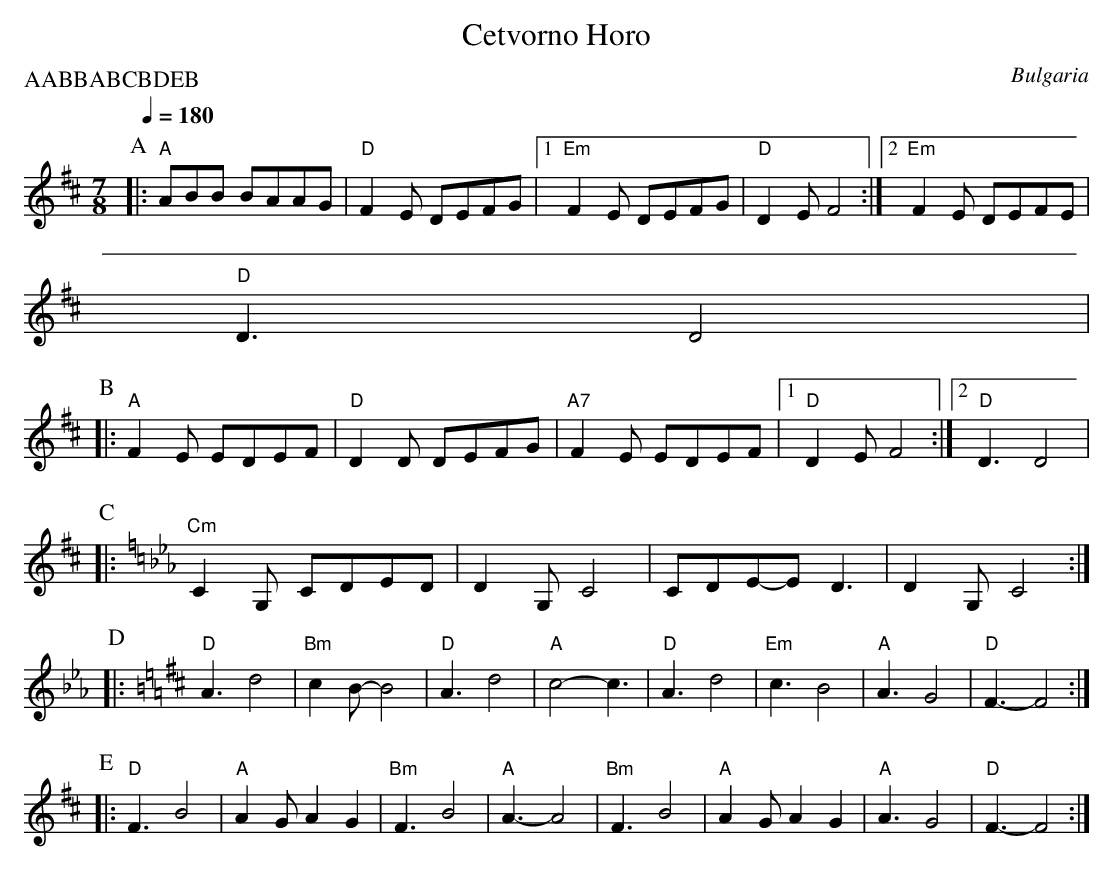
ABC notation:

X:1
T:Cetvorno Horo
O:Bulgaria
L:1/8
M:7/8
Q:1/4=180
P:AABBABCBDEB
K:D
P: A
|:"A" ABB BAAG|"D" F2E DEFG|[1"Em" F2E DEFG|"D" D2E F4:|[2 "Em"F2E DEFE|
"D" D3 D4|
P:B
|: "A"F2E EDEF| "D"D2D DEFG| "A7"F2E EDEF|[1 "D"D2E F4:|[2 "D"D3 D4|
P:C
K:Cm
|:"Cm" C2G, CDED| D2G,C4|CDE-ED3| D2G, C4:|
P:D
K:D
|:"D"A3 d4| "Bm"c2B-B4| "D"A3 d4 |"A"c4-c3|"D" A3 d4|"Em" c3B4|"A"A3G4 |"D" F3-F4:|
P:E
|:"D"F3 B4|"A" A2G A2G2| "Bm"F3 B4|"A" A3-A4|"Bm" F3 B4| "A"A2G A2G2| "A"A3 G4|"D" F3-F4:|
